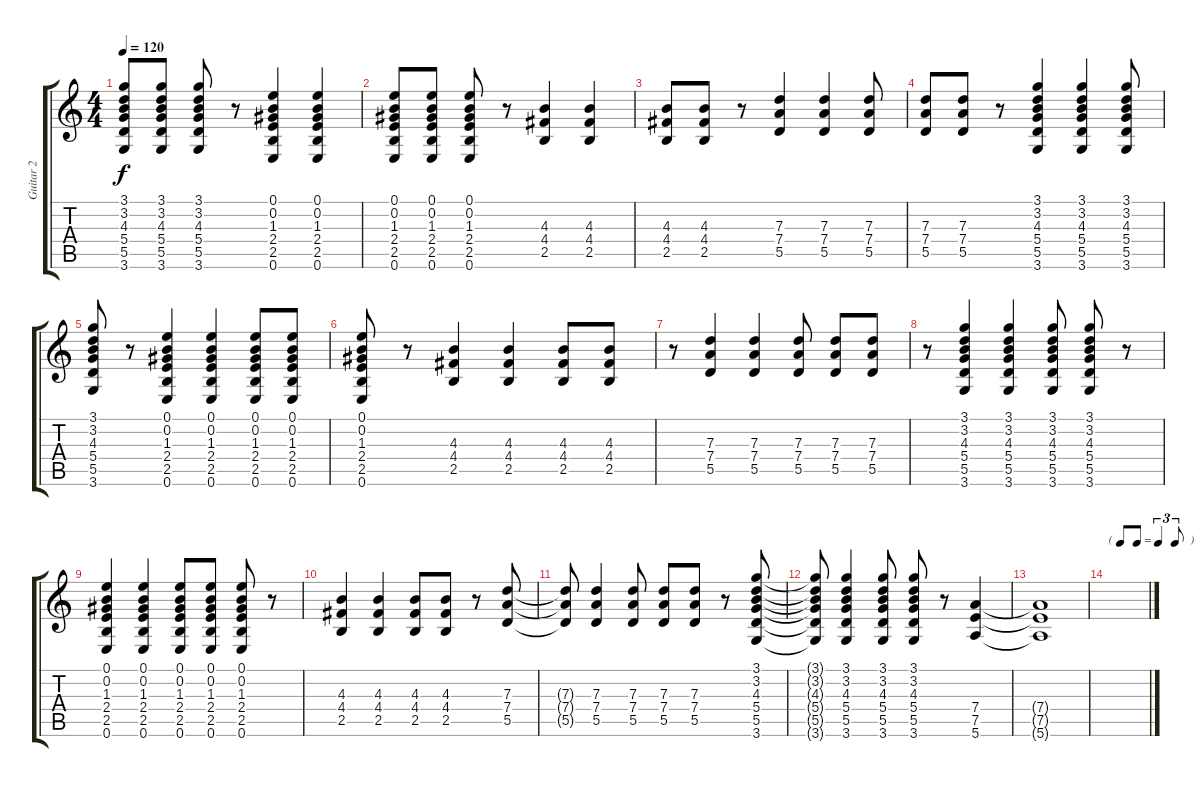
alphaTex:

\track ("Guitar 2" "Guitar 2") {instrument acousticguitarsteel}
\staff {score tabs}
\tuning (E4 B3 G3 D3 A2 E2) {hide}
\ts (4 4)
\tempo 120
\clef g2
\ks c
(3.1{t} 3.2{t} 4.3{t} 5.4{t} 5.5{t} 3.6{t}).8{dy f} (3.1 3.2 4.3 5.4 5.5 3.6).8 (3.1 3.2 4.3 5.4 5.5 3.6).8 r.8 (0.1 0.2 1.3 2.4 2.5 0.6).4 (0.1 0.2 1.3 2.4 2.5 0.6).4 |
(0.1 0.2 1.3 2.4 2.5 0.6).8 (0.1 0.2 1.3 2.4 2.5 0.6).8 (0.1 0.2 1.3 2.4 2.5 0.6).8 r.8 (4.3 4.4 2.5).4 (4.3 4.4 2.5).4 |
(4.3 4.4 2.5).8 (4.3 4.4 2.5).8 r.8 (7.3 7.4 5.5).4 (7.3 7.4 5.5).4 (7.3 7.4 5.5).8 |
(7.3 7.4 5.5).8 (7.3 7.4 5.5).8 r.8 (3.1 3.2 4.3 5.4 5.5 3.6).4 (3.1 3.2 4.3 5.4 5.5 3.6).4 (3.1 3.2 4.3 5.4 5.5 3.6).8 |
(3.1 3.2 4.3 5.4 5.5 3.6).8 r.8 (0.1 0.2 1.3 2.4 2.5 0.6).4 (0.1 0.2 1.3 2.4 2.5 0.6).4 (0.1 0.2 1.3 2.4 2.5 0.6).8 (0.1 0.2 1.3 2.4 2.5 0.6).8 |
(0.1 0.2 1.3 2.4 2.5 0.6).8 r.8 (4.3 4.4 2.5).4 (4.3 4.4 2.5).4 (4.3 4.4 2.5).8 (4.3 4.4 2.5).8 |
r.8 (7.3 7.4 5.5).4 (7.3 7.4 5.5).4 (7.3 7.4 5.5).8 (7.3 7.4 5.5).8 (7.3 7.4 5.5).8 |
r.8 (3.1 3.2 4.3 5.4 5.5 3.6).4 (3.1 3.2 4.3 5.4 5.5 3.6).4 (3.1 3.2 4.3 5.4 5.5 3.6).8 (3.1 3.2 4.3 5.4 5.5 3.6).8 r.8 |
(0.1 0.2 1.3 2.4 2.5 0.6).4 (0.1 0.2 1.3 2.4 2.5 0.6).4 (0.1 0.2 1.3 2.4 2.5 0.6).8 (0.1 0.2 1.3 2.4 2.5 0.6).8 (0.1 0.2 1.3 2.4 2.5 0.6).8 r.8 |
(4.3 4.4 2.5).4 (4.3 4.4 2.5).4 (4.3 4.4 2.5).8 (4.3 4.4 2.5).8 r.8 (7.3 7.4 5.5).8 |
(7.3{t} 7.4{t} 5.5{t}).8 (7.3 7.4 5.5).4 (7.3 7.4 5.5).8 (7.3 7.4 5.5).8 (7.3 7.4 5.5).8 r.8 (3.1 3.2 4.3 5.4 5.5 3.6).8 |
(3.1{t} 3.2{t} 4.3{t} 5.4{t} 5.5{t} 3.6{t}).8 (3.1 3.2 4.3 5.4 5.5 3.6).4 (3.1 3.2 4.3 5.4 5.5 3.6).8 (3.1 3.2 4.3 5.4 5.5 3.6).8 r.8 (7.4 7.5 5.6).4 |
(7.4{t} 7.5{t} 5.6{t}).1 |
\tf triplet8th
